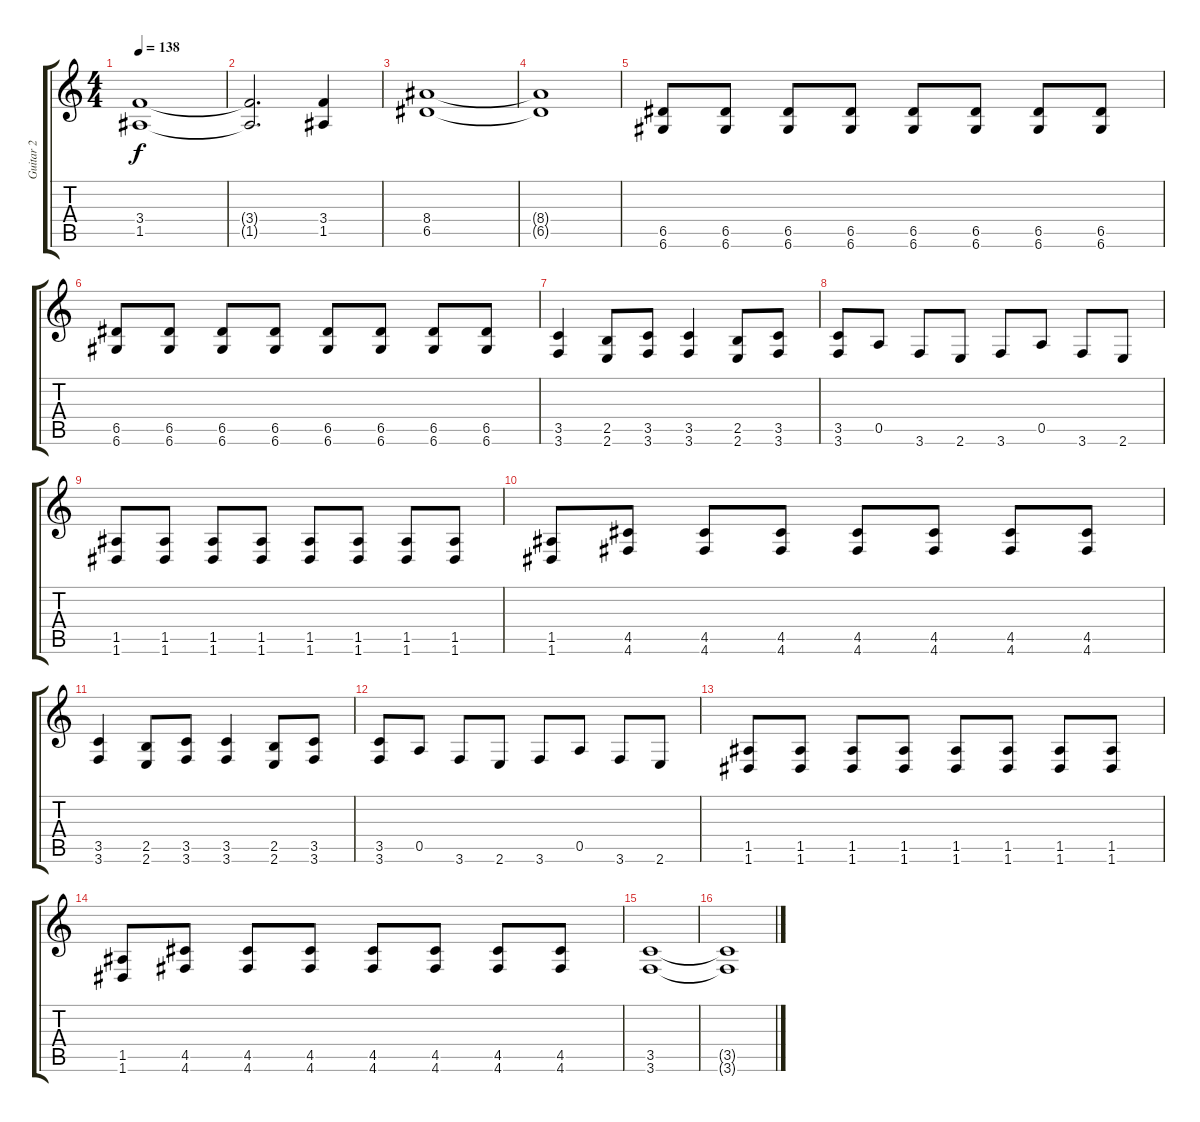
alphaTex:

\track ("Guitar 2" "Guitar 2") {instrument distortionguitar}
\staff {score tabs}
\tuning (E4 B3 G3 D3 A2 D2) {hide}
\ts (4 4)
\tempo 138
\clef g2
\ks c
(3.4 1.5).1{dy f} |
(3.4{t} 1.5{t}).2{d} (3.4 1.5).4 |
(8.4 6.5).1 |
(8.4{t} 6.5{t}).1 |
(6.5 6.6).8 (6.5 6.6).8 (6.5 6.6).8 (6.5 6.6).8 (6.5 6.6).8 (6.5 6.6).8 (6.5 6.6).8 (6.5 6.6).8 |
(6.5 6.6).8 (6.5 6.6).8 (6.5 6.6).8 (6.5 6.6).8 (6.5 6.6).8 (6.5 6.6).8 (6.5 6.6).8 (6.5 6.6).8 |
(3.5 3.6).4 (2.5 2.6).8 (3.5 3.6).8 (3.5 3.6).4 (2.5 2.6).8 (3.5 3.6).8 |
(3.5 3.6).8 0.5.8 3.6.8 2.6.8 3.6.8 0.5.8 3.6.8 2.6.8 |
(1.5 1.6).8 (1.5 1.6).8 (1.5 1.6).8 (1.5 1.6).8 (1.5 1.6).8 (1.5 1.6).8 (1.5 1.6).8 (1.5 1.6).8 |
(1.5 1.6).8 (4.5 4.6).8 (4.5 4.6).8 (4.5 4.6).8 (4.5 4.6).8 (4.5 4.6).8 (4.5 4.6).8 (4.5 4.6).8 |
(3.5 3.6).4 (2.5 2.6).8 (3.5 3.6).8 (3.5 3.6).4 (2.5 2.6).8 (3.5 3.6).8 |
(3.5 3.6).8 0.5.8 3.6.8 2.6.8 3.6.8 0.5.8 3.6.8 2.6.8 |
(1.5 1.6).8 (1.5 1.6).8 (1.5 1.6).8 (1.5 1.6).8 (1.5 1.6).8 (1.5 1.6).8 (1.5 1.6).8 (1.5 1.6).8 |
(1.5 1.6).8 (4.5 4.6).8 (4.5 4.6).8 (4.5 4.6).8 (4.5 4.6).8 (4.5 4.6).8 (4.5 4.6).8 (4.5 4.6).8 |
(3.5 3.6).1 |
(3.5{t} 3.6{t}).1
